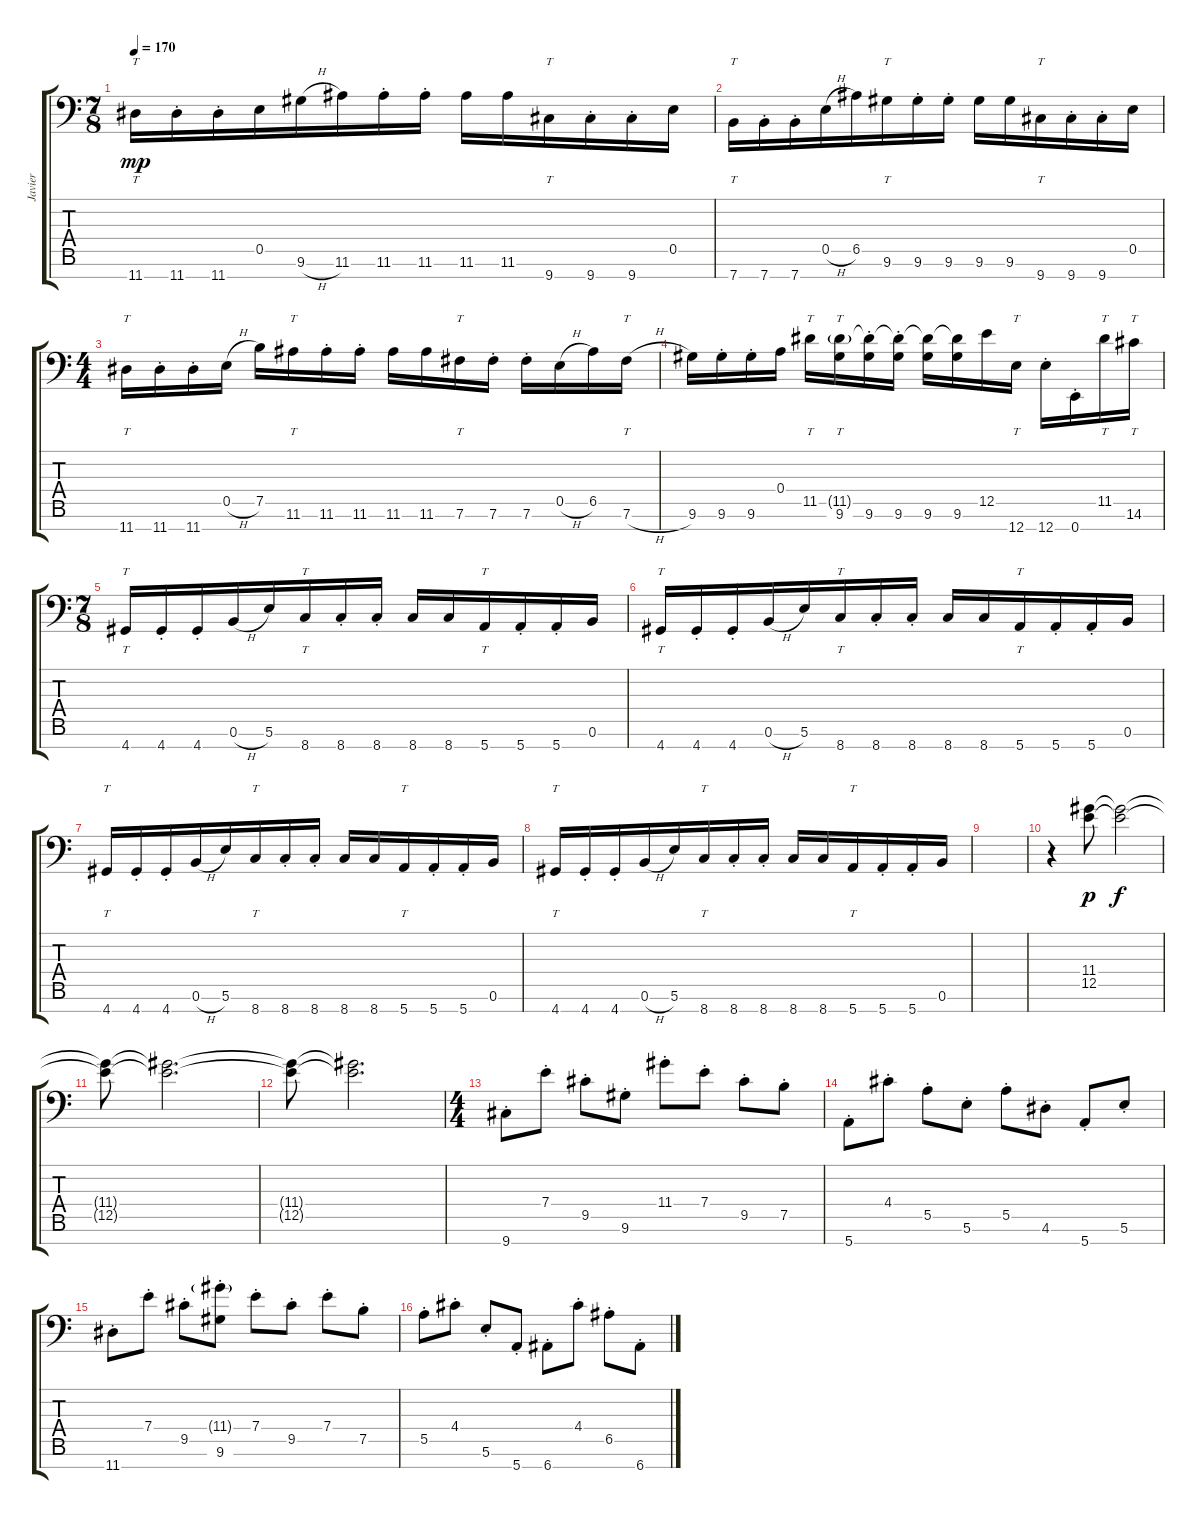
\track ("Javier" "Javier") {instrument distortionguitar}
\staff {score tabs}
\tuning (B3 G3 D3 A2 E2 B1 E1) {hide}
\ts (7 8)
\tempo 170
\clef f4
\ks c
11.7.16{tt dy mp} 11.7{st}.16 11.7{st}.16 0.5.16 9.6{h}.16 11.6.16 11.6{st}.16 11.6{st}.16 11.6.16 11.6.16 9.7.16{tt} 9.7{st}.16 9.7{st}.16 0.5.16 |
7.7.16{tt} 7.7{st}.16 7.7{st}.16 0.5{h}.16 6.5.16 9.6.16{tt} 9.6{st}.16 9.6{st}.16 9.6.16 9.6.16 9.7.16{tt} 9.7{st}.16 9.7{st}.16 0.5.16 |
\ts (4 4)
11.7.16{tt} 11.7{st}.16 11.7{st}.16 0.5{h}.16 7.5.16 11.6.16{tt} 11.6{st}.16 11.6{st}.16 11.6.16 11.6.16 7.6.16{tt} 7.6{st}.16 7.6{st}.16 0.5{h}.16 6.5.16 7.6{h}.16{tt} |
9.6.16 9.6{st}.16 9.6{st}.16 0.4.16 11.5.16{tt} (11.5{g} 9.6).16{tt} (11.5{t} 9.6{st}).16 (11.5{t} 9.6{st}).16 (11.5{t} 9.6).16 (11.5{t} 9.6).16 12.5.16 12.7.16{tt} 12.7{st}.16 0.7{st}.16 11.5.16{tt} 14.6.16{tt} |
\ts (7 8)
4.7.16{tt} 4.7{st}.16 4.7{st}.16 0.6{h}.16 5.6.16 8.7.16{tt} 8.7{st}.16 8.7{st}.16 8.7.16 8.7.16 5.7.16{tt} 5.7{st}.16 5.7{st}.16 0.6.16 |
4.7.16{tt} 4.7{st}.16 4.7{st}.16 0.6{h}.16 5.6.16 8.7.16{tt} 8.7{st}.16 8.7{st}.16 8.7.16 8.7.16 5.7.16{tt} 5.7{st}.16 5.7{st}.16 0.6.16 |
4.7.16{tt} 4.7{st}.16 4.7{st}.16 0.6{h}.16 5.6.16 8.7.16{tt} 8.7{st}.16 8.7{st}.16 8.7.16 8.7.16 5.7.16{tt} 5.7{st}.16 5.7{st}.16 0.6.16 |
4.7.16{tt} 4.7{st}.16 4.7{st}.16 0.6{h}.16 5.6.16 8.7.16{tt} 8.7{st}.16 8.7{st}.16 8.7.16 8.7.16 5.7.16{tt} 5.7{st}.16 5.7{st}.16 0.6.16 |
|
r.4 (11.4 12.5).8{dy p} (11.4{t} 12.5{t}).2{dy f} |
(11.4{t} 12.5{t}).8 (11.4{t} 12.5{t}).2{d} |
(11.4{t} 12.5{t}).8 (11.4{t} 12.5{t}).2{d} |
\ts (4 4)
9.7{st}.8{volume 8 instrument electricguitarjazz} 7.4{st}.8 9.5{st}.8 9.6{st}.8 11.4{st}.8 7.4{st}.8 9.5{st}.8 7.5{st}.8 |
5.7{st}.8 4.4{st}.8 5.5{st}.8 5.6{st}.8 5.5{st}.8 4.6{st}.8 5.7{st}.8 5.6{st}.8 |
11.7{st}.8 7.4{st}.8 9.5{st}.8 (11.4{g st} 9.6{st}).8 7.4{st}.8 9.5{st}.8 7.4{st}.8 7.5{st}.8 |
5.5{st}.8 4.4{st}.8 5.6{st}.8 5.7{st}.8 6.7{st}.8 4.4{st}.8 6.5{st}.8 6.7{st}.8
